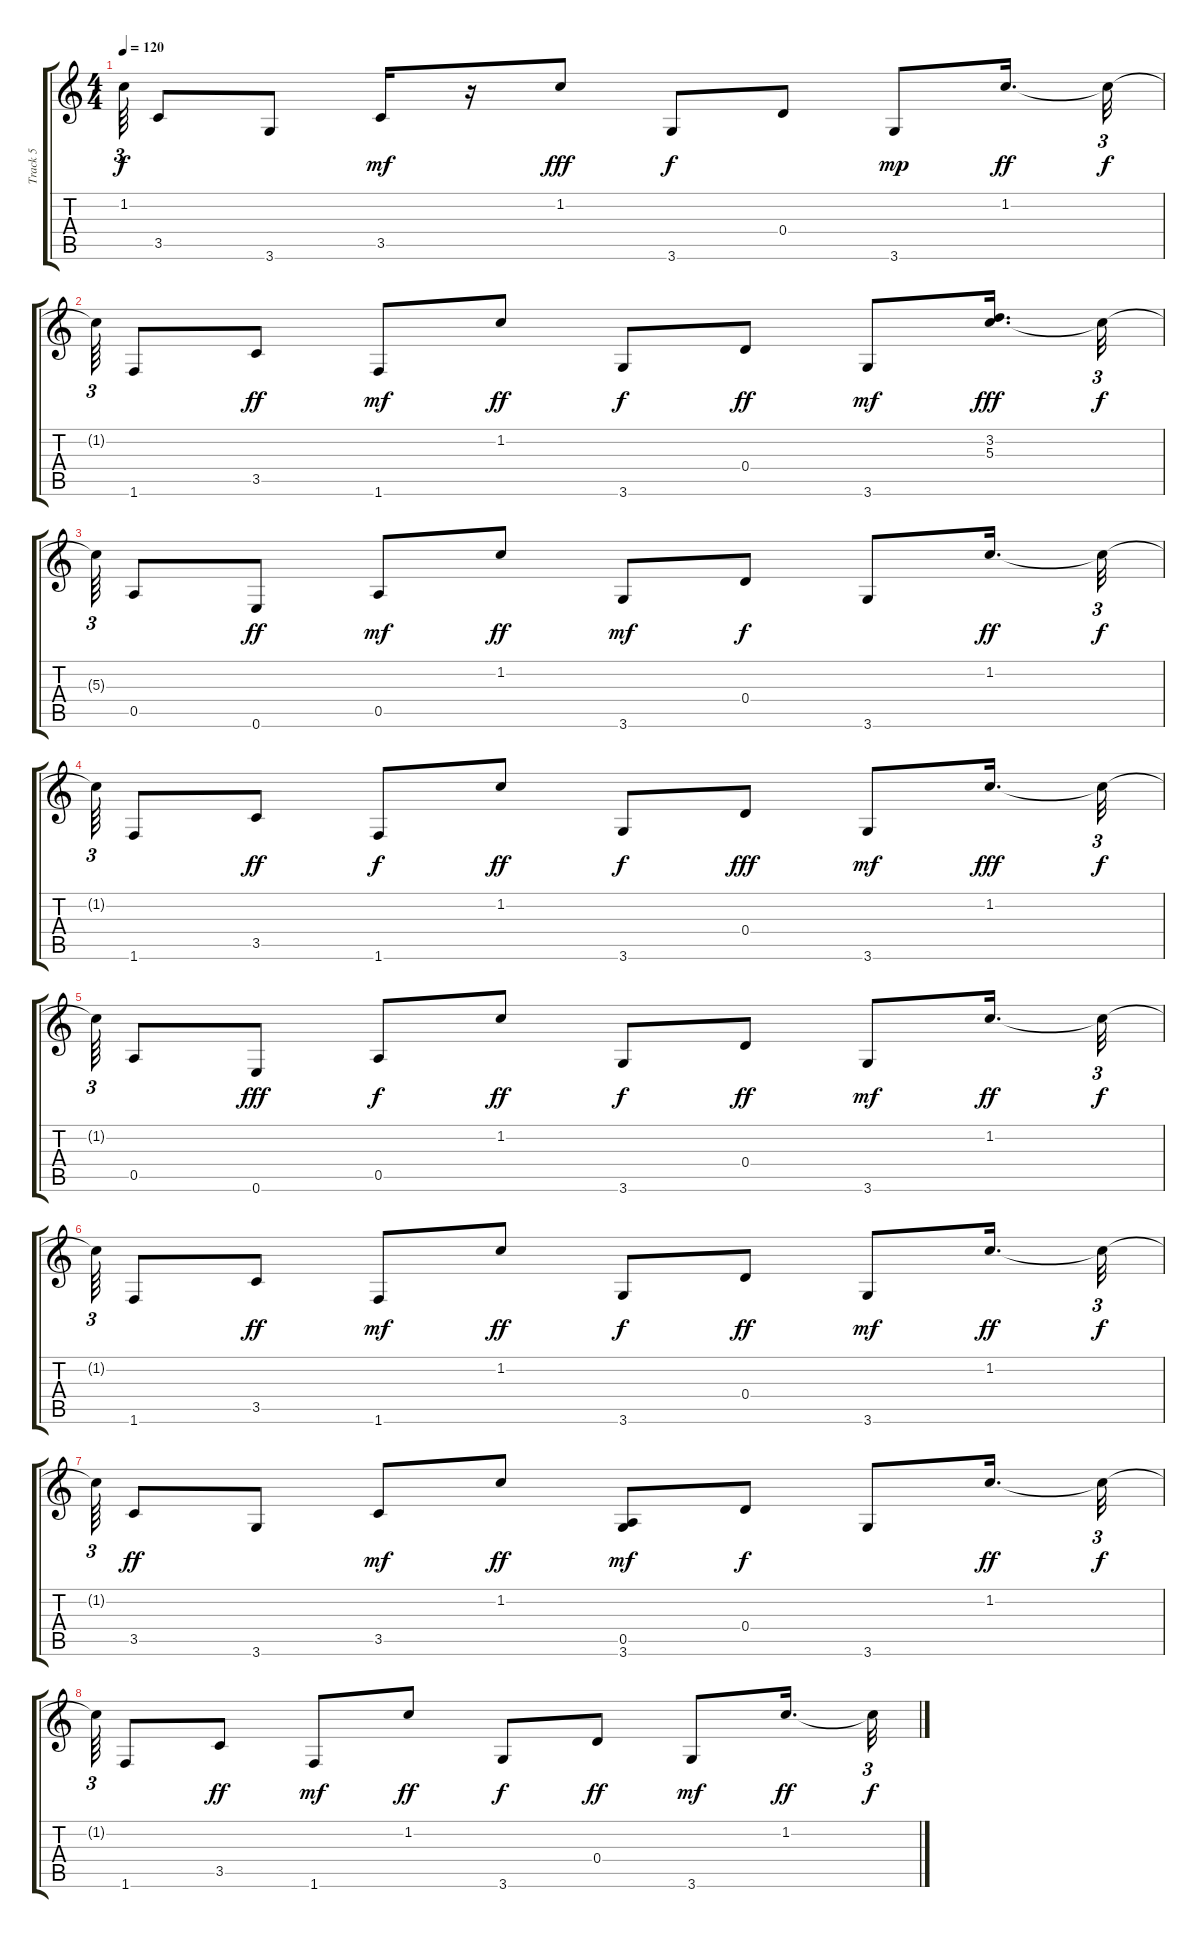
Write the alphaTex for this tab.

\track ("Track 5" "Track 5") {instrument acousticguitarsteel}
\staff {score tabs}
\tuning (E4 B3 G3 D3 A2 E2) {hide}
\ts (4 4)
\tempo 120
\clef g2
\ks c
1.2{t}.64{tu (3 2) dy f} 3.5.8 3.6.8 3.5.16{dy mf} r.16 1.2.8{dy fff} 3.6.8{dy f} 0.4.8 3.6.8{dy mp} 1.2.16{d dy ff} 1.2{t}.32{tu (3 2) dy f} |
1.2{t}.64{tu (3 2)} 1.6.8 3.5.8{dy ff} 1.6.8{dy mf} 1.2.8{dy ff} 3.6.8{dy f} 0.4.8{dy ff} 3.6.8{dy mf} (3.2 5.3).16{d dy fff} 5.3{t}.32{tu (3 2) dy f} |
5.3{t}.64{tu (3 2)} 0.5.8 0.6.8{dy ff} 0.5.8{dy mf} 1.2.8{dy ff} 3.6.8{dy mf} 0.4.8{dy f} 3.6.8 1.2.16{d dy ff} 1.2{t}.32{tu (3 2) dy f} |
1.2{t}.64{tu (3 2)} 1.6.8 3.5.8{dy ff} 1.6.8{dy f} 1.2.8{dy ff} 3.6.8{dy f} 0.4.8{dy fff} 3.6.8{dy mf} 1.2.16{d dy fff} 1.2{t}.32{tu (3 2) dy f} |
1.2{t}.64{tu (3 2)} 0.5.8 0.6.8{dy fff} 0.5.8{dy f} 1.2.8{dy ff} 3.6.8{dy f} 0.4.8{dy ff} 3.6.8{dy mf} 1.2.16{d dy ff} 1.2{t}.32{tu (3 2) dy f} |
1.2{t}.64{tu (3 2)} 1.6.8 3.5.8{dy ff} 1.6.8{dy mf} 1.2.8{dy ff} 3.6.8{dy f} 0.4.8{dy ff} 3.6.8{dy mf} 1.2.16{d dy ff} 1.2{t}.32{tu (3 2) dy f} |
1.2{t}.64{tu (3 2)} 3.5.8{dy ff} 3.6.8 3.5.8{dy mf} 1.2.8{dy ff} (0.5 3.6).8{dy mf} 0.4.8{dy f} 3.6.8 1.2.16{d dy ff} 1.2{t}.32{tu (3 2) dy f} |
1.2{t}.64{tu (3 2)} 1.6.8 3.5.8{dy ff} 1.6.8{dy mf} 1.2.8{dy ff} 3.6.8{dy f} 0.4.8{dy ff} 3.6.8{dy mf} 1.2.16{d dy ff} 1.2{t}.32{tu (3 2) dy f}
